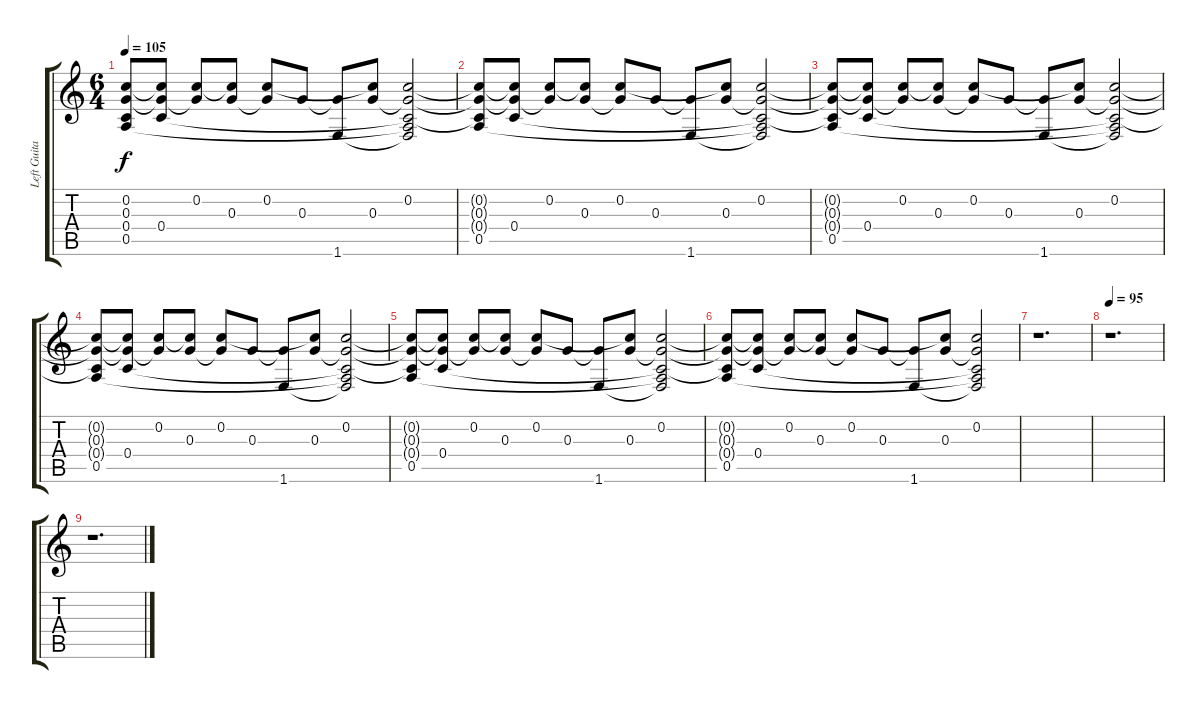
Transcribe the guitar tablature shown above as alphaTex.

\track ("Left Guitar" "Left Guita") {instrument electricguitarjazz}
\staff {score tabs}
\tuning (E4 C4 G3 C3 A2 E2) {hide}
\ts (6 4)
\tempo 105
\clef g2
\ks c
(0.2{t} 0.3{t} 0.4{t} 0.5).8{dy f} (0.2{t} 0.3{t} 0.4).8 (0.2 0.3{t}).8 (0.2{t} 0.3).8 (0.2 0.3{t}).8 0.3.8 (0.3{t} 1.6).8 (0.2{t} 0.3).8 (0.2 0.3{t} 0.4{t} 0.5{t} 1.6{t}).2 |
(0.2{t} 0.3{t} 0.4{t} 0.5).8 (0.2{t} 0.3{t} 0.4).8 (0.2 0.3{t}).8 (0.2{t} 0.3).8 (0.2 0.3{t}).8 0.3.8 (0.3{t} 1.6).8 (0.2{t} 0.3).8 (0.2 0.3{t} 0.4{t} 0.5{t} 1.6{t}).2 |
(0.2{t} 0.3{t} 0.4{t} 0.5).8 (0.2{t} 0.3{t} 0.4).8 (0.2 0.3{t}).8 (0.2{t} 0.3).8 (0.2 0.3{t}).8 0.3.8 (0.3{t} 1.6).8 (0.2{t} 0.3).8 (0.2 0.3{t} 0.4{t} 0.5{t} 1.6{t}).2 |
(0.2{t} 0.3{t} 0.4{t} 0.5).8 (0.2{t} 0.3{t} 0.4).8 (0.2 0.3{t}).8 (0.2{t} 0.3).8 (0.2 0.3{t}).8 0.3.8 (0.3{t} 1.6).8 (0.2{t} 0.3).8 (0.2 0.3{t} 0.4{t} 0.5{t} 1.6{t}).2 |
(0.2{t} 0.3{t} 0.4{t} 0.5).8 (0.2{t} 0.3{t} 0.4).8 (0.2 0.3{t}).8 (0.2{t} 0.3).8 (0.2 0.3{t}).8 0.3.8 (0.3{t} 1.6).8 (0.2{t} 0.3).8 (0.2 0.3{t} 0.4{t} 0.5{t} 1.6{t}).2 |
(0.2{t} 0.3{t} 0.4{t} 0.5).8 (0.2{t} 0.3{t} 0.4).8 (0.2 0.3{t}).8 (0.2{t} 0.3).8 (0.2 0.3{t}).8 0.3.8 (0.3{t} 1.6).8 (0.2{t} 0.3).8 (0.2 0.3{t} 0.4{t} 0.5{t} 1.6{t}).2 |
r.1{d} |
\tempo 95
r.1{d} |
r.1{d}
